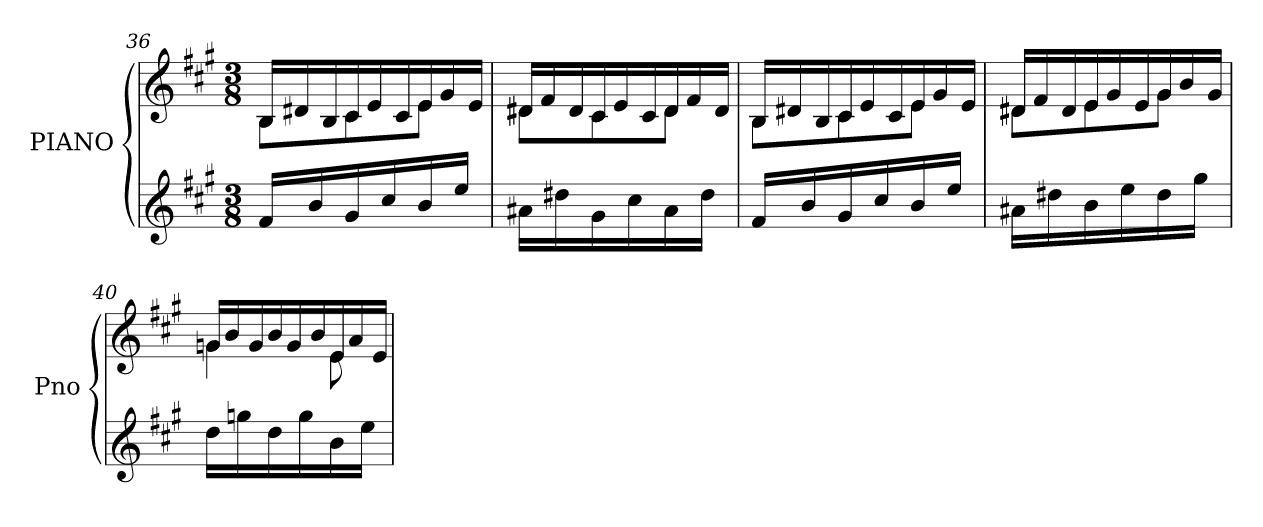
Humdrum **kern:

**kern	**kern
*part1	*part1
*staff2	*staff1
*I"PIANO	*
*I'Pno	*
!!LO:LB:g=z
*clefG2	*clefG2
*k[f#c#g#]	*k[f#c#g#]
*M3/8	*M3/8
*	*Xtuplet
=36	=36
*	*^
16f#/LL	24B/LL	8B\L
.	24d#X/	.
16b/	.	.
.	24B/	.
16g#/	24c#/	8c#\
.	24e/	.
16cc#/	.	.
.	24c#/	.
16b/	24e/	8e\J
.	24g#/	.
16ee/JJ	.	.
.	24e/JJ	.
=37	=37	=37
16a#X\LL	24d#X/LL	8d#\L
.	24f#/	.
16dd#X\	.	.
.	24d#/	.
16g#\	24c#/	8c#\
.	24e/	.
16cc#\	.	.
.	24c#/	.
16a#\	24d#/	8d#\J
.	24f#/	.
16dd#\JJ	.	.
.	24d#/JJ	.
=38	=38	=38
16f#/LL	24B/LL	8B\L
.	24d#X/	.
16b/	.	.
.	24B/	.
16g#/	24c#/	8c#\
.	24e/	.
16cc#/	.	.
.	24c#/	.
16b/	24e/	8e\J
.	24g#/	.
16ee/JJ	.	.
.	24e/JJ	.
=39	=39	=39
16a#X\LL	24d#X/LL	8d#\L
.	24f#/	.
16dd#X\	.	.
.	24d#/	.
16b\	24e/	8e\
.	24g#/	.
16ee\	.	.
.	24e/	.
16dd#\	24g#/	8g#\J
.	24b/	.
16gg#\JJ	.	.
.	24g#/JJ	.
=40	=40	=40
16dd\LL	24gn/LL	4g\
.	24b/	.
16ggn\	.	.
.	24g/	.
16dd\	24b/	.
.	24g/	.
16gg\	.	.
.	24b/	.
16b\	24e/	8e\
.	24a/	.
16ee\JJ	.	.
.	24e/JJ	.
*	*v	*v
=	=
*-	*-
